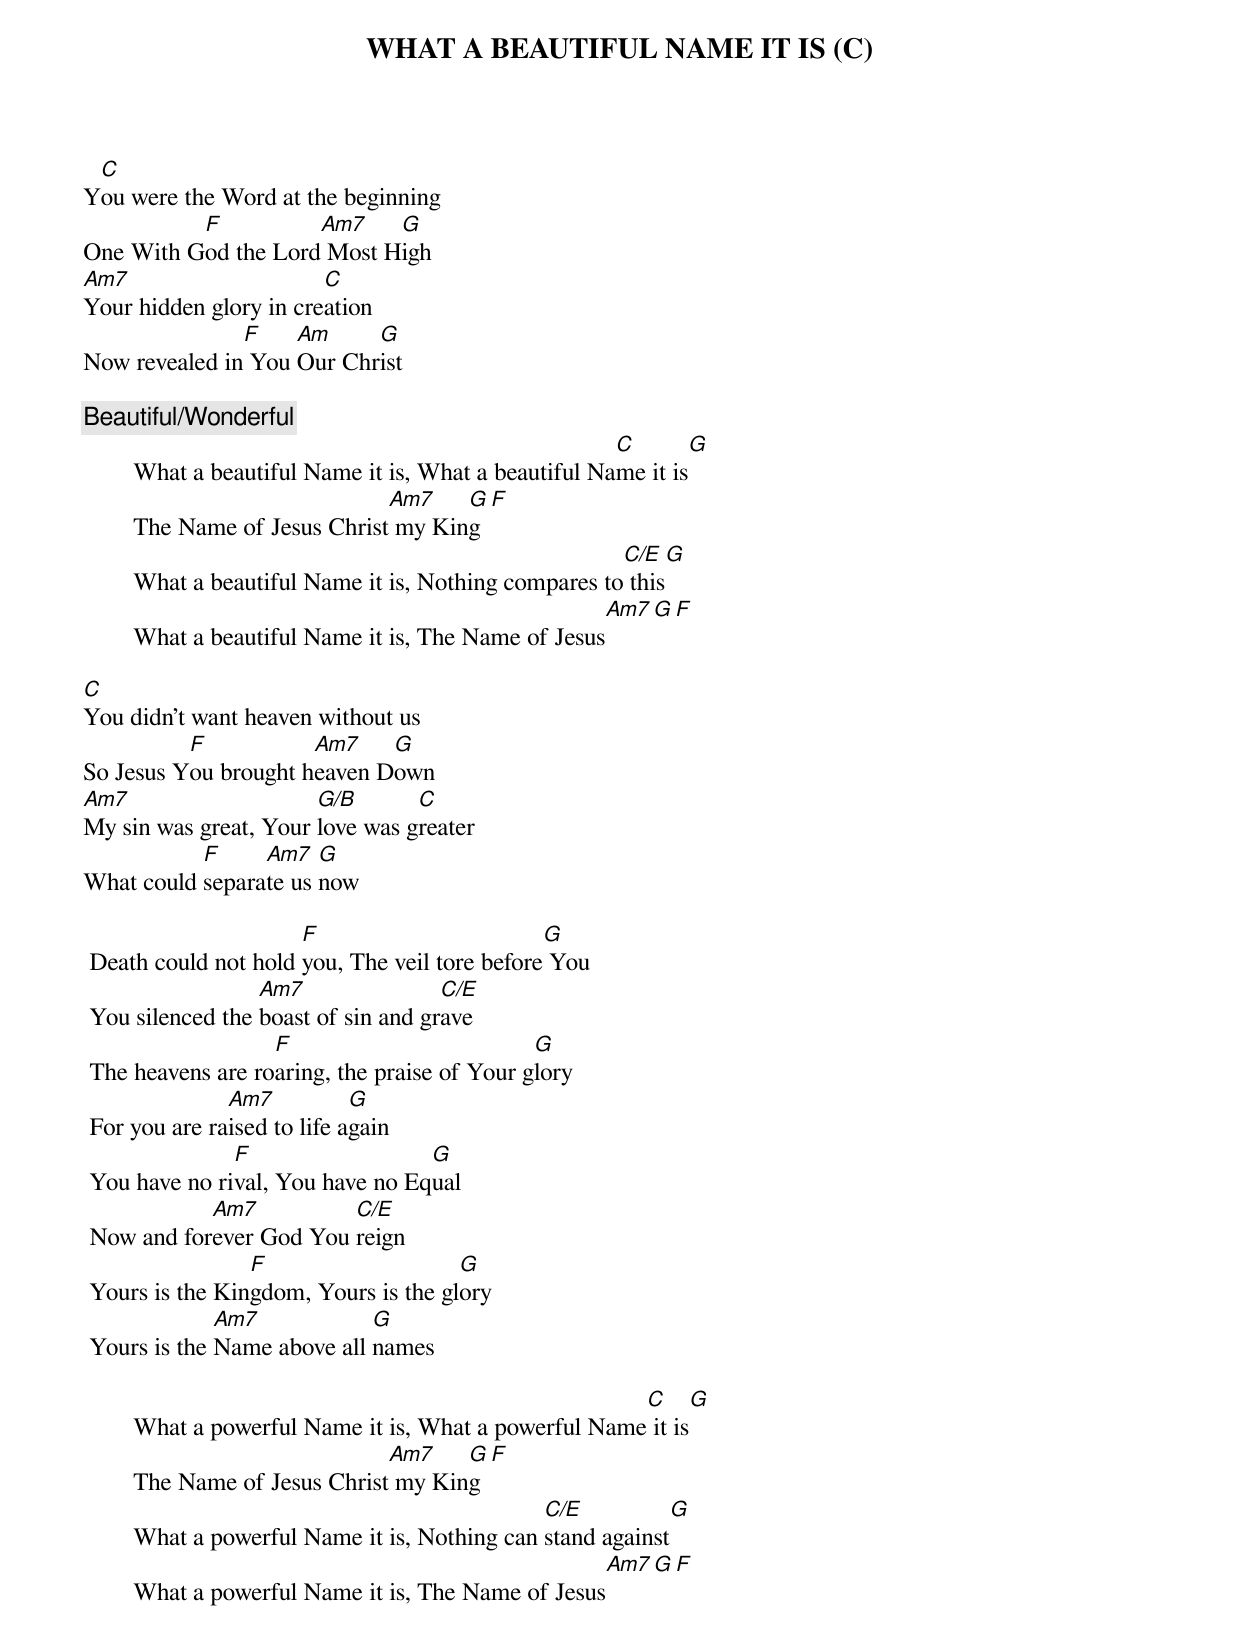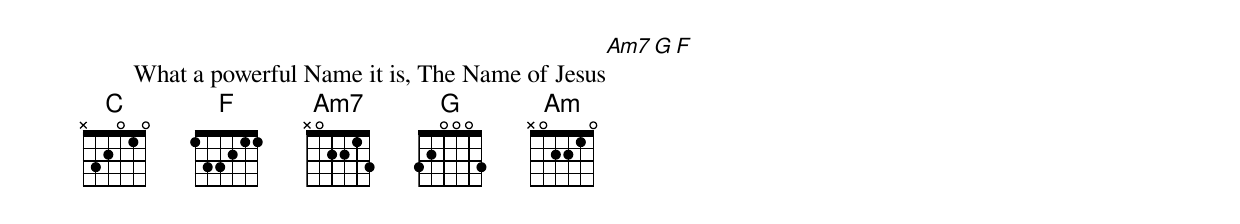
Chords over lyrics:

WHAT A BEAUTIFUL NAME IT IS (C)

 C
You were the Word at the beginning
          F          Am7    G
One With God the Lord Most High
Am7                     C
Your hidden glory in creation
               F    Am     G
Now revealed in You Our Christ

	[Beautiful/Wonderful]
							C                            G
	What a beautiful Name it is, What a beautiful Name it is
				Am7    G         F
	The Name of Jesus Christ my King
							C/E                     G
	What a beautiful Name it is, Nothing compares to this
							Am7     G       F
	What a beautiful Name it is, The Name of Jesus

C
You didn't want heaven without us
          F           Am7    G
So Jesus You brought heaven Down
Am7                    G/B       C
My sin was great, Your love was greater
           F     Am7   G
What could separate us now

                      F                        G
 Death could not hold you, The veil tore before You
                  Am7                C/E
 You silenced the boast of sin and grave
                   F                          G
 The heavens are roaring, the praise of Your glory
               Am7           G
 For you are raised to life again
               F                  G
 You have no rival, You have no Equal
            Am7          C/E
 Now and forever God You reign
                 F                    G
 Yours is the Kingdom, Yours is the glory
              Am7            G
 Yours is the Name above all names

							C                           G
	What a powerful Name it is, What a powerful Name it is
				Am7    G       F
	The Name of Jesus Christ my King
						C/E                       G
	What a powerful Name it is, Nothing can stand against
							Am7       G        F
	What a powerful Name it is, The Name of Jesus
							Am7       G        F
	What a powerful Name it is, The Name of Jesus
